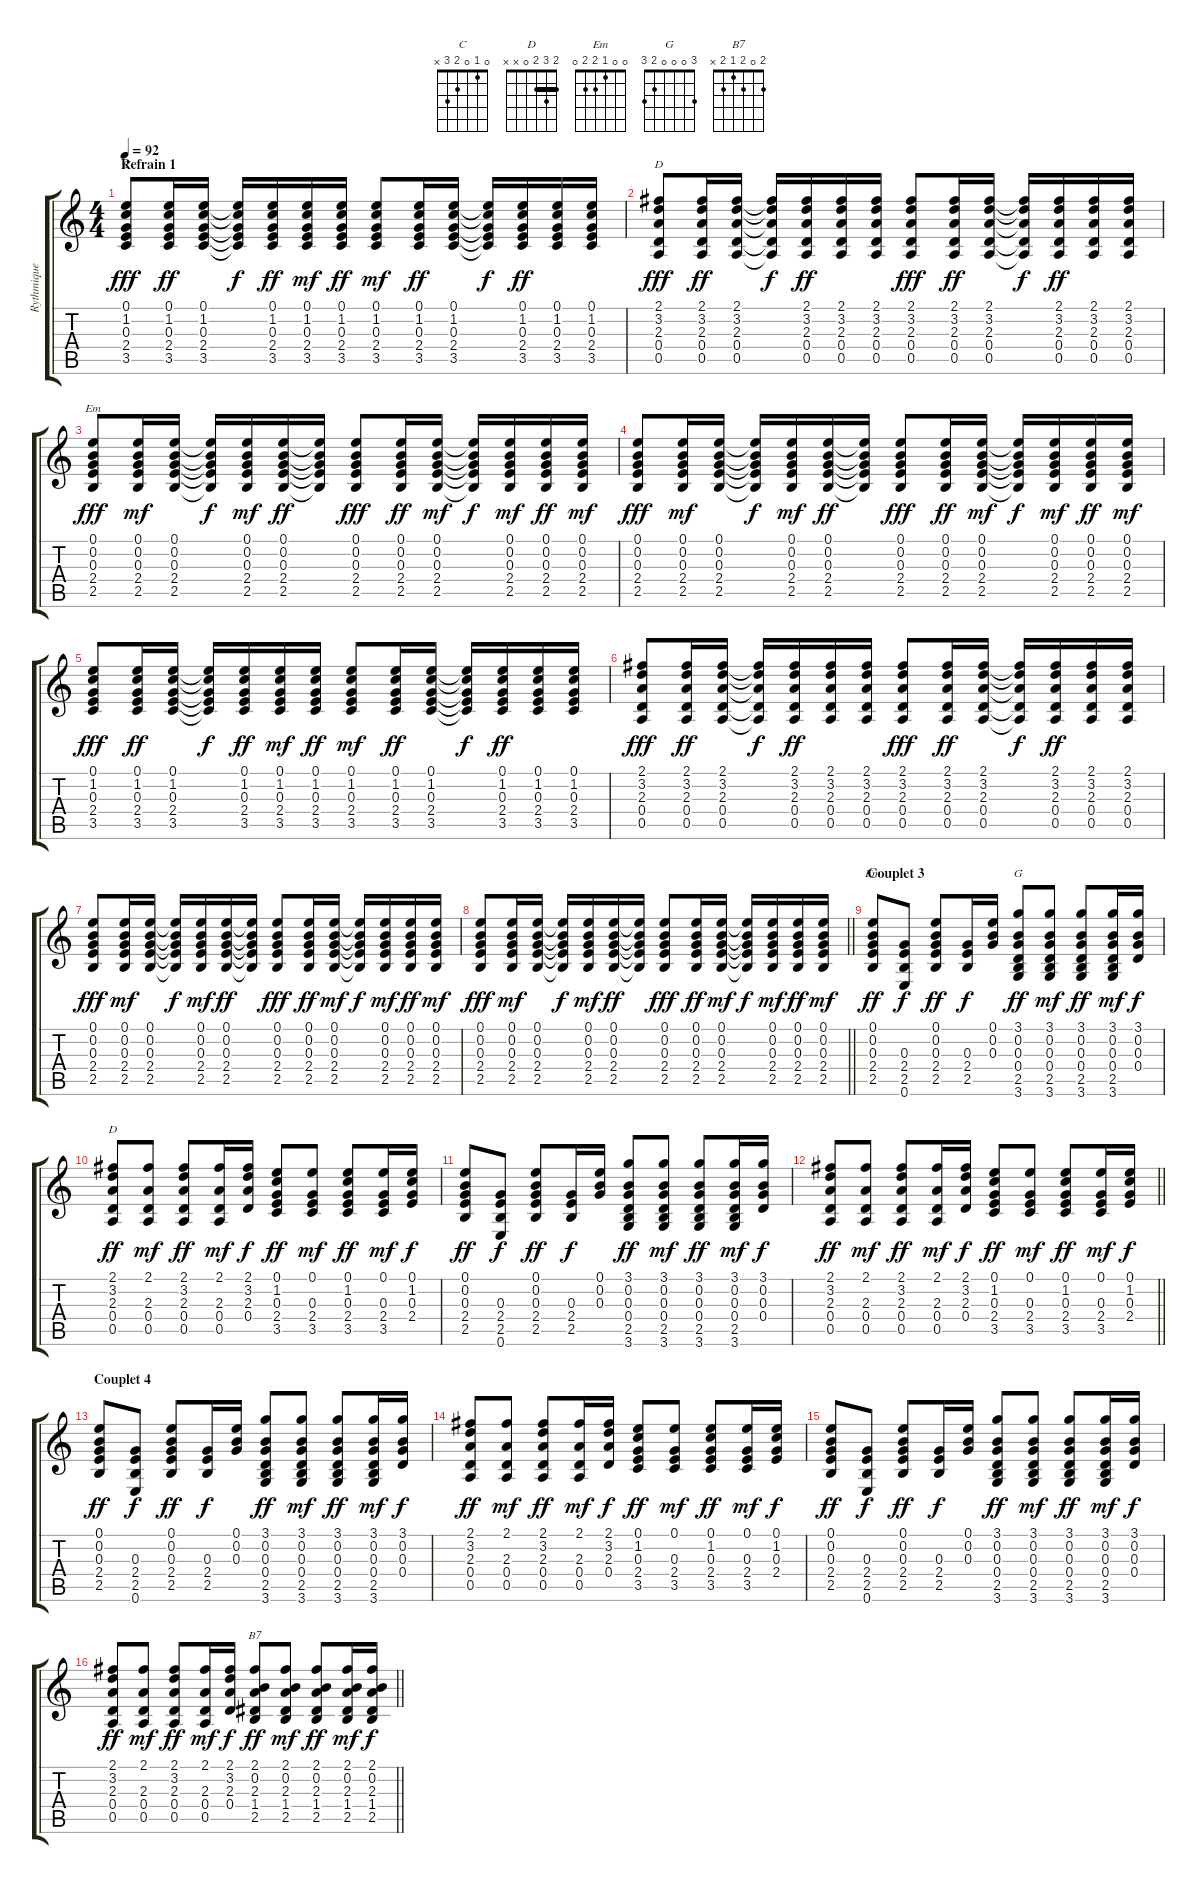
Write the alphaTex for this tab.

\track ("Rythmique" "Rythmique") {instrument acousticguitarsteel}
\staff {score tabs}
\tuning (E4 B3 G3 D3 A2 E2) {hide}
\chord ("C" 0 1 0 2 3 x)
\chord ("D" 0 1 0 2 3 x)
\chord ("Em" 0 1 0 2 3 x)
\chord ("Em" 0 0 1 2 2 0)
\chord ("G" 3 0 0 0 2 3)
\chord ("D" 2 3 2 0 x x) {barre 2}
\chord ("B7" 2 0 2 1 2 x)
\ts (4 4)
\section ("" "Refrain 1")
\tempo 92
\clef g2
\ks c
(0.1 1.2 0.3 2.4 3.5).8{ch "C" dy fff} (0.1 1.2 0.3 2.4 3.5).16{dy ff} (0.1 1.2 0.3 2.4 3.5).16 (0.1{t} 1.2{t} 0.3{t} 2.4{t} 3.5{t}).16{dy f} (0.1 1.2 0.3 2.4 3.5).16{dy ff} (0.1 1.2 0.3 2.4 3.5).16{dy mf} (0.1 1.2 0.3 2.4 3.5).16{dy ff} (0.1 1.2 0.3 2.4 3.5).8{dy mf} (0.1 1.2 0.3 2.4 3.5).16{dy ff} (0.1 1.2 0.3 2.4 3.5).16 (0.1{t} 1.2{t} 0.3{t} 2.4{t} 3.5{t}).16{dy f} (0.1 1.2 0.3 2.4 3.5).16{dy ff} (0.1 1.2 0.3 2.4 3.5).16 (0.1 1.2 0.3 2.4 3.5).16 |
(2.1 3.2 2.3 0.4 0.5).8{ch "D" dy fff} (2.1 3.2 2.3 0.4 0.5).16{dy ff} (2.1 3.2 2.3 0.4 0.5).16 (2.1{t} 3.2{t} 2.3{t} 0.4{t} 0.5{t}).16{dy f} (2.1 3.2 2.3 0.4 0.5).16{dy ff} (2.1 3.2 2.3 0.4 0.5).16 (2.1 3.2 2.3 0.4 0.5).16 (2.1 3.2 2.3 0.4 0.5).8{dy fff} (2.1 3.2 2.3 0.4 0.5).16{dy ff} (2.1 3.2 2.3 0.4 0.5).16 (2.1{t} 3.2{t} 2.3{t} 0.4{t} 0.5{t}).16{dy f} (2.1 3.2 2.3 0.4 0.5).16{dy ff} (2.1 3.2 2.3 0.4 0.5).16 (2.1 3.2 2.3 0.4 0.5).16 |
(0.1 0.2 0.3 2.4 2.5).8{ch "Em" dy fff} (0.1 0.2 0.3 2.4 2.5).16{dy mf} (0.1 0.2 0.3 2.4 2.5).16 (0.1{t} 0.2{t} 0.3{t} 2.4{t} 2.5{t}).16{dy f} (0.1 0.2 0.3 2.4 2.5).16{dy mf} (0.1 0.2 0.3 2.4 2.5).16{dy ff} (0.1{t} 0.2{t} 0.3{t} 2.4{t} 2.5{t}).16 (0.1 0.2 0.3 2.4 2.5).8{dy fff} (0.1 0.2 0.3 2.4 2.5).16{dy ff} (0.1 0.2 0.3 2.4 2.5).16{dy mf} (0.1{t} 0.2{t} 0.3{t} 2.4{t} 2.5{t}).16{dy f} (0.1 0.2 0.3 2.4 2.5).16{dy mf} (0.1 0.2 0.3 2.4 2.5).16{dy ff} (0.1 0.2 0.3 2.4 2.5).16{dy mf} |
(0.1 0.2 0.3 2.4 2.5).8{dy fff} (0.1 0.2 0.3 2.4 2.5).16{dy mf} (0.1 0.2 0.3 2.4 2.5).16 (0.1{t} 0.2{t} 0.3{t} 2.4{t} 2.5{t}).16{dy f} (0.1 0.2 0.3 2.4 2.5).16{dy mf} (0.1 0.2 0.3 2.4 2.5).16{dy ff} (0.1{t} 0.2{t} 0.3{t} 2.4{t} 2.5{t}).16 (0.1 0.2 0.3 2.4 2.5).8{dy fff} (0.1 0.2 0.3 2.4 2.5).16{dy ff} (0.1 0.2 0.3 2.4 2.5).16{dy mf} (0.1{t} 0.2{t} 0.3{t} 2.4{t} 2.5{t}).16{dy f} (0.1 0.2 0.3 2.4 2.5).16{dy mf} (0.1 0.2 0.3 2.4 2.5).16{dy ff} (0.1 0.2 0.3 2.4 2.5).16{dy mf} |
(0.1 1.2 0.3 2.4 3.5).8{dy fff} (0.1 1.2 0.3 2.4 3.5).16{dy ff} (0.1 1.2 0.3 2.4 3.5).16 (0.1{t} 1.2{t} 0.3{t} 2.4{t} 3.5{t}).16{dy f} (0.1 1.2 0.3 2.4 3.5).16{dy ff} (0.1 1.2 0.3 2.4 3.5).16{dy mf} (0.1 1.2 0.3 2.4 3.5).16{dy ff} (0.1 1.2 0.3 2.4 3.5).8{dy mf} (0.1 1.2 0.3 2.4 3.5).16{dy ff} (0.1 1.2 0.3 2.4 3.5).16 (0.1{t} 1.2{t} 0.3{t} 2.4{t} 3.5{t}).16{dy f} (0.1 1.2 0.3 2.4 3.5).16{dy ff} (0.1 1.2 0.3 2.4 3.5).16 (0.1 1.2 0.3 2.4 3.5).16 |
(2.1 3.2 2.3 0.4 0.5).8{dy fff} (2.1 3.2 2.3 0.4 0.5).16{dy ff} (2.1 3.2 2.3 0.4 0.5).16 (2.1{t} 3.2{t} 2.3{t} 0.4{t} 0.5{t}).16{dy f} (2.1 3.2 2.3 0.4 0.5).16{dy ff} (2.1 3.2 2.3 0.4 0.5).16 (2.1 3.2 2.3 0.4 0.5).16 (2.1 3.2 2.3 0.4 0.5).8{dy fff} (2.1 3.2 2.3 0.4 0.5).16{dy ff} (2.1 3.2 2.3 0.4 0.5).16 (2.1{t} 3.2{t} 2.3{t} 0.4{t} 0.5{t}).16{dy f} (2.1 3.2 2.3 0.4 0.5).16{dy ff} (2.1 3.2 2.3 0.4 0.5).16 (2.1 3.2 2.3 0.4 0.5).16 |
(0.1 0.2 0.3 2.4 2.5).8{dy fff} (0.1 0.2 0.3 2.4 2.5).16{dy mf} (0.1 0.2 0.3 2.4 2.5).16 (0.1{t} 0.2{t} 0.3{t} 2.4{t} 2.5{t}).16{dy f} (0.1 0.2 0.3 2.4 2.5).16{dy mf} (0.1 0.2 0.3 2.4 2.5).16{dy ff} (0.1{t} 0.2{t} 0.3{t} 2.4{t} 2.5{t}).16 (0.1 0.2 0.3 2.4 2.5).8{dy fff} (0.1 0.2 0.3 2.4 2.5).16{dy ff} (0.1 0.2 0.3 2.4 2.5).16{dy mf} (0.1{t} 0.2{t} 0.3{t} 2.4{t} 2.5{t}).16{dy f} (0.1 0.2 0.3 2.4 2.5).16{dy mf} (0.1 0.2 0.3 2.4 2.5).16{dy ff} (0.1 0.2 0.3 2.4 2.5).16{dy mf} |
\barLineRight lightlight
(0.1 0.2 0.3 2.4 2.5).8{dy fff} (0.1 0.2 0.3 2.4 2.5).16{dy mf} (0.1 0.2 0.3 2.4 2.5).16 (0.1{t} 0.2{t} 0.3{t} 2.4{t} 2.5{t}).16{dy f} (0.1 0.2 0.3 2.4 2.5).16{dy mf} (0.1 0.2 0.3 2.4 2.5).16{dy ff} (0.1{t} 0.2{t} 0.3{t} 2.4{t} 2.5{t}).16 (0.1 0.2 0.3 2.4 2.5).8{dy fff} (0.1 0.2 0.3 2.4 2.5).16{dy ff} (0.1 0.2 0.3 2.4 2.5).16{dy mf} (0.1{t} 0.2{t} 0.3{t} 2.4{t} 2.5{t}).16{dy f} (0.1 0.2 0.3 2.4 2.5).16{dy mf} (0.1 0.2 0.3 2.4 2.5).16{dy ff} (0.1 0.2 0.3 2.4 2.5).16{dy mf} |
\section ("" "Couplet 3")
(0.1 0.2 0.3 2.4 2.5).8{ch "Em" dy ff} (0.3 2.4 2.5 0.6).8{dy f} (0.1 0.2 0.3 2.4 2.5).8{dy ff} (0.3 2.4 2.5).16{dy f} (0.1 0.2 0.3).16 (3.1 0.2 0.3 0.4 2.5 3.6).8{ch "G" dy ff} (3.1 0.2 0.3 0.4 2.5 3.6).8{dy mf} (3.1 0.2 0.3 0.4 2.5 3.6).8{dy ff} (3.1 0.2 0.3 0.4 2.5 3.6).16{dy mf} (3.1 0.2 0.3 0.4).16{dy f} |
(2.1 3.2 2.3 0.4 0.5).8{ch "D" dy ff} (2.1 2.3 0.4 0.5).8{dy mf} (2.1 3.2 2.3 0.4 0.5).8{dy ff} (2.1 2.3 0.4 0.5).16{dy mf} (2.1 3.2 2.3 0.4).16{dy f} (0.1 1.2 0.3 2.4 3.5).8{dy ff} (0.1 0.3 2.4 3.5).8{dy mf} (0.1 1.2 0.3 2.4 3.5).8{dy ff} (0.1 0.3 2.4 3.5).16{dy mf} (0.1 1.2 0.3 2.4).16{dy f} |
(0.1 0.2 0.3 2.4 2.5).8{dy ff} (0.3 2.4 2.5 0.6).8{dy f} (0.1 0.2 0.3 2.4 2.5).8{dy ff} (0.3 2.4 2.5).16{dy f} (0.1 0.2 0.3).16 (3.1 0.2 0.3 0.4 2.5 3.6).8{dy ff} (3.1 0.2 0.3 0.4 2.5 3.6).8{dy mf} (3.1 0.2 0.3 0.4 2.5 3.6).8{dy ff} (3.1 0.2 0.3 0.4 2.5 3.6).16{dy mf} (3.1 0.2 0.3 0.4).16{dy f} |
\barLineRight lightlight
(2.1 3.2 2.3 0.4 0.5).8{dy ff} (2.1 2.3 0.4 0.5).8{dy mf} (2.1 3.2 2.3 0.4 0.5).8{dy ff} (2.1 2.3 0.4 0.5).16{dy mf} (2.1 3.2 2.3 0.4).16{dy f} (0.1 1.2 0.3 2.4 3.5).8{dy ff} (0.1 0.3 2.4 3.5).8{dy mf} (0.1 1.2 0.3 2.4 3.5).8{dy ff} (0.1 0.3 2.4 3.5).16{dy mf} (0.1 1.2 0.3 2.4).16{dy f} |
\section ("" "Couplet 4")
(0.1 0.2 0.3 2.4 2.5).8{dy ff} (0.3 2.4 2.5 0.6).8{dy f} (0.1 0.2 0.3 2.4 2.5).8{dy ff} (0.3 2.4 2.5).16{dy f} (0.1 0.2 0.3).16 (3.1 0.2 0.3 0.4 2.5 3.6).8{dy ff} (3.1 0.2 0.3 0.4 2.5 3.6).8{dy mf} (3.1 0.2 0.3 0.4 2.5 3.6).8{dy ff} (3.1 0.2 0.3 0.4 2.5 3.6).16{dy mf} (3.1 0.2 0.3 0.4).16{dy f} |
(2.1 3.2 2.3 0.4 0.5).8{dy ff} (2.1 2.3 0.4 0.5).8{dy mf} (2.1 3.2 2.3 0.4 0.5).8{dy ff} (2.1 2.3 0.4 0.5).16{dy mf} (2.1 3.2 2.3 0.4).16{dy f} (0.1 1.2 0.3 2.4 3.5).8{dy ff} (0.1 0.3 2.4 3.5).8{dy mf} (0.1 1.2 0.3 2.4 3.5).8{dy ff} (0.1 0.3 2.4 3.5).16{dy mf} (0.1 1.2 0.3 2.4).16{dy f} |
(0.1 0.2 0.3 2.4 2.5).8{dy ff} (0.3 2.4 2.5 0.6).8{dy f} (0.1 0.2 0.3 2.4 2.5).8{dy ff} (0.3 2.4 2.5).16{dy f} (0.1 0.2 0.3).16 (3.1 0.2 0.3 0.4 2.5 3.6).8{dy ff} (3.1 0.2 0.3 0.4 2.5 3.6).8{dy mf} (3.1 0.2 0.3 0.4 2.5 3.6).8{dy ff} (3.1 0.2 0.3 0.4 2.5 3.6).16{dy mf} (3.1 0.2 0.3 0.4).16{dy f} |
\barLineRight lightlight
(2.1 3.2 2.3 0.4 0.5).8{dy ff} (2.1 2.3 0.4 0.5).8{dy mf} (2.1 3.2 2.3 0.4 0.5).8{dy ff} (2.1 2.3 0.4 0.5).16{dy mf} (2.1 3.2 2.3 0.4).16{dy f} (2.1 0.2 2.3 1.4 2.5).8{ch "B7" dy ff} (2.1 0.2 2.3 1.4 2.5).8{dy mf} (2.1 0.2 2.3 1.4 2.5).8{dy ff} (2.1 0.2 2.3 1.4 2.5).16{dy mf} (2.1 0.2 2.3 1.4 2.5).16{dy f}
